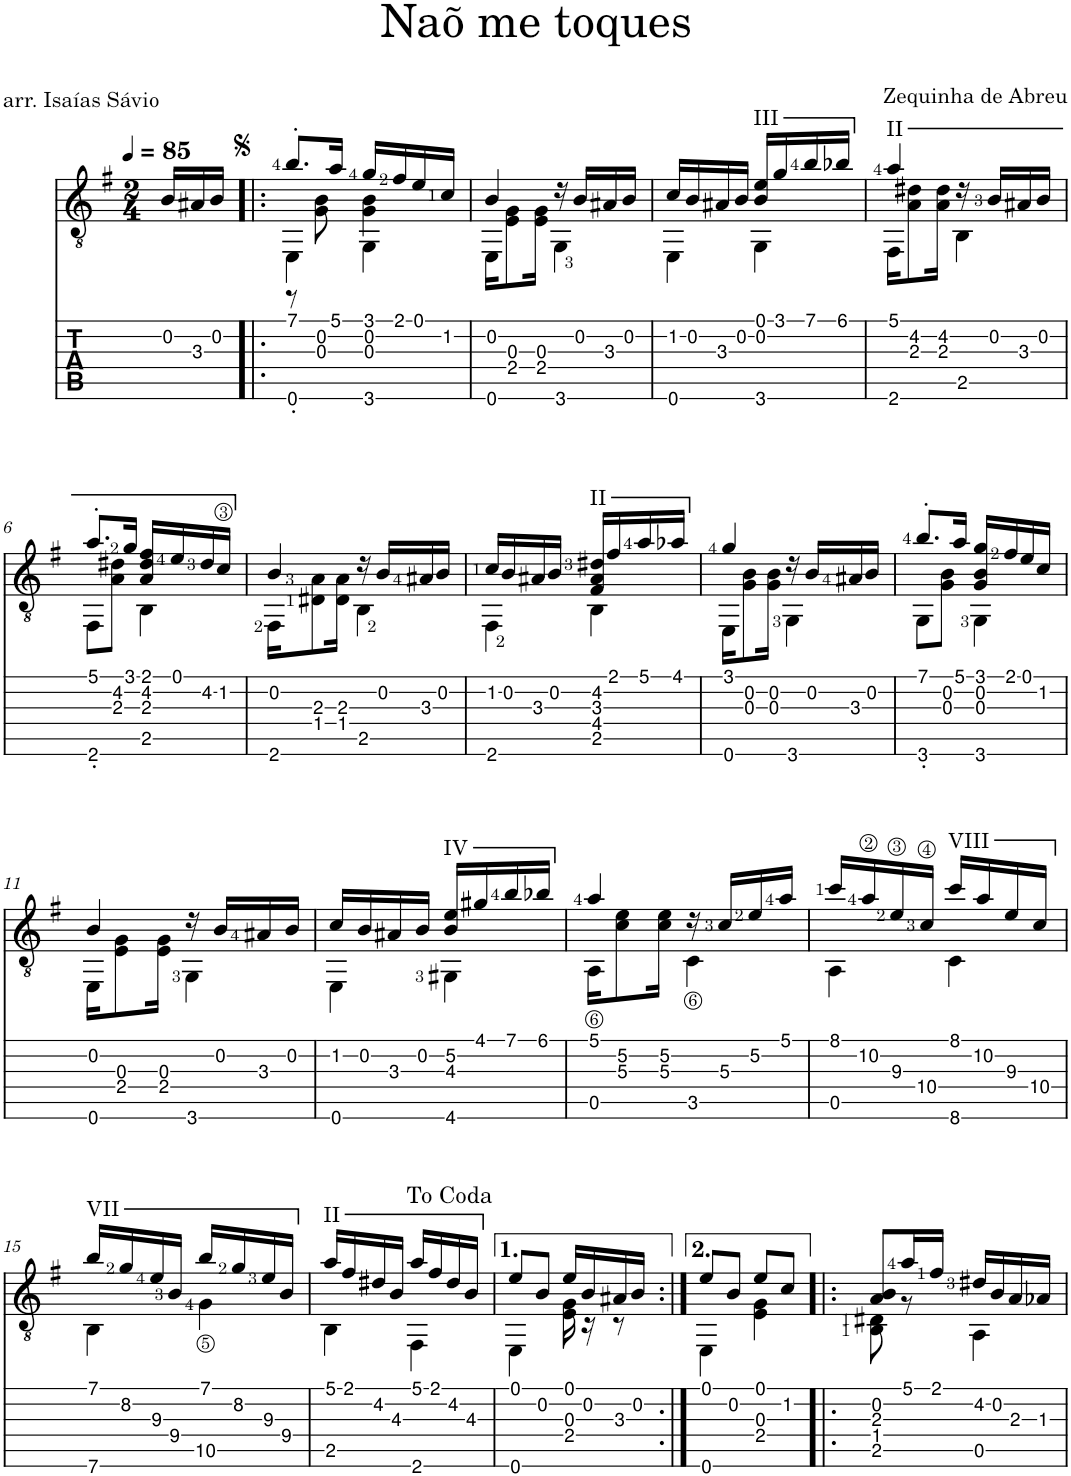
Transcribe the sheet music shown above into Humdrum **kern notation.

**kern	**kern
*part1	*part1
*staff2	*staff1
*I"Classical Guitar	*
*I'Guit.	*
*stria6	*
*	*clefGv2
*k[f#]	*k[f#]
*e:	*e:
*M2/4	*M2/4
*MM85	*MM85
=1	=1
16BLL	16B/LL
16A#X	16A#X/
16BJJ	16B/JJ
=2!|:	=2!|:
*^	*^
*	*^	*	*^
8.b'L	4EE	8r	8.b'/L	4EE\	8r
.	.	8G 8B	.	.	8G\ 8B\
16aJk	.	.	16a/Jk	.	.
16gLL	4GG	4G 4B	16g/LL	4GG\	4G\ 4B\
16f#J	.	.	16f#/	.	.
16eL	.	.	16e/	.	.
16cJJ	.	.	16c/JJ	.	.
*	*v	*v	*	*	*
*	*	*	*v	*v
=3	=3	=3	=3
4B	16EEKL	4B/	16EE\KL
.	8E\ 8G\	.	8E\ 8G\
.	16E\ 16G\Jk	.	16E\ 16G\Jk
16r	4GG	16r	4GG\
16BLL	.	16B/LL	.
16A#X	.	16A#X/	.
16BJJ	.	16B/JJ	.
=4	=4	=4	=4
16cLL	4EE	16c/LL	4EE\
16BJ	.	16B/	.
16A#XL	.	16A#X/	.
16BJJ	.	16B/JJ	.
!	!	!LO:TX:a:t=III	!
16B\ 16e\LL	4GG	16B/ 16e/LL	4GG\
16gJ	.	16g/	.
16bL	.	16b/	.
16b-XJJ	.	16b-X/JJ	.
=5	=5	=5	=5
!	!	!LO:TX:a:t=II	!
4a	16FF#KL	4a/	16FF#\KL
.	8A\ 8d#X\	.	8A\ 8d#X\
.	16A\ 16d#\Jk	.	16A\ 16d#\Jk
16r	4BB	16r	4BB\
16BLL	.	16B/LL	.
16A#X	.	16A#X/	.
16BJJ	.	16B/JJ	.
!!LO:LB:g=z	!!
=6	=6	=6	=6
8.a'L	8FF#L	8.a'/L	8FF#\L
.	8A\ 8d#X\J	.	8A\ 8d#X\J
16gJk	.	16g/Jk	.
16A\ 16d#\ 16f#\LL	4BB	16A/ 16d#/ 16f#/LL	4BB\
16eJ	.	16e/	.
16d#L	.	16d#/	.
16cJJ	.	16c/JJ	.
=7	=7	=7	=7
4B	16FF#KL	4B/	16FF#\KL
.	8D#X\ 8A\	.	8D#X\ 8A\
.	16D#\ 16A\Jk	.	16D#\ 16A\Jk
16r	4BB	16r	4BB\
16BLL	.	16B/LL	.
16A#X	.	16A#X/	.
16BJJ	.	16B/JJ	.
=8	=8	=8	=8
16cLL	4FF#	16c/LL	4FF#\
16BJ	.	16B/	.
16A#XL	.	16A#X/	.
16BJJ	.	16B/JJ	.
!	!	!LO:TX:a:t=II	!
16F#\ 16A#\ 16d#X\LL	4BB	16F#/ 16A#/ 16d#X/LL	4BB\
16f#J	.	16f#/	.
16aL	.	16a/	.
16a-XJJ	.	16a-X/JJ	.
=9	=9	=9	=9
4g	16EEKL	4g/	16EE\KL
.	8G\ 8B\	.	8G\ 8B\
.	16G\ 16B\Jk	.	16G\ 16B\Jk
16r	4GG	16r	4GG\
16BLL	.	16B/LL	.
16A#X	.	16A#X/	.
16BJJ	.	16B/JJ	.
=10	=10	=10	=10
8.b'L	8GGL	8.b'/L	8GG\L
.	8G\ 8B\J	.	8G\ 8B\J
16aJk	.	16a/Jk	.
16G\ 16B\ 16g\LL	4GG	16G/ 16B/ 16g/LL	4GG\
16f#J	.	16f#/	.
16eL	.	16e/	.
16cJJ	.	16c/JJ	.
!!LO:LB:g=z	!!
=11	=11	=11	=11
4B	16EEKL	4B/	16EE\KL
.	8E\ 8G\	.	8E\ 8G\
.	16E\ 16G\Jk	.	16E\ 16G\Jk
16r	4GG	16r	4GG\
16BLL	.	16B/LL	.
16A#X	.	16A#X/	.
16BJJ	.	16B/JJ	.
=12	=12	=12	=12
16cLL	4EE	16c/LL	4EE\
16BJ	.	16B/	.
16A#XL	.	16A#X/	.
16BJJ	.	16B/JJ	.
!	!	!LO:TX:a:t=IV	!
16B\ 16e\LL	4GG#X	16B/ 16e/LL	4GG#X\
16g#XJ	.	16g#X/	.
16bL	.	16b/	.
16b-XJJ	.	16b-X/JJ	.
=13	=13	=13	=13
4a	16AAKL	4a/	16AA\KL
.	8c\ 8e\	.	8c\ 8e\
.	16c\ 16e\Jk	.	16c\ 16e\Jk
16r	4C	16r	4C\
16cLL	.	16c/LL	.
16e	.	16e/	.
16aJJ	.	16a/JJ	.
=14	=14	=14	=14
16ccLL	4AA	16cc/LL	4AA\
16aJ	.	16a/	.
16eL	.	16e/	.
16cJJ	.	16c/JJ	.
!	!	!LO:TX:a:t=VIII	!
16ccLL	4C	16cc/LL	4C\
16aJ	.	16a/	.
16eL	.	16e/	.
16cJJ	.	16c/JJ	.
!!LO:LB:g=z	!!
=15	=15	=15	=15
!	!	!LO:TX:a:t=VII	!
16bLL	4BB	16b/LL	4BB\
16gJ	.	16g/	.
16eL	.	16e/	.
16BJJ	.	16B/JJ	.
16bLL	4G	16b/LL	4G\
16gJ	.	16g/	.
16eL	.	16e/	.
16BJJ	.	16B/JJ	.
=16	=16	=16	=16
!	!	!LO:TX:a:t=II	!
16aLL	4BB	16a/LL	4BB\
16f#J	.	16f#/	.
16d#XL	.	16d#X/	.
16BJJ	.	16B/JJ	.
16aLL	4FF#	16a/LL	4FF#\
16f#J	.	16f#/	.
16d#L	.	16d#/	.
16BJJ	.	16B/JJ	.
=17	=17	=17	=17
8eL	4EE	8e/L	4EE\
8BJ	.	8B/J	.
16eLL	16E 16G	16e/LL	16E\ 16G\
16BJ	16r	16B/	16r
16A#XL	8r	16A#X/	8r
16BJJ	.	16B/JJ	.
=18:|!	=18:|!	=18:|!	=18:|!
8eL	4EE	8e/L	4EE\
8BJ	.	8B/J	.
8eL	4E 4G	8e/L	4E\ 4G\
8cJ	.	8c/J	.
=19!|:	=19!|:	=19!|:	=19!|:
8A\ 8B\L	8BB 8D#X	8A/ 8B/L	8BB\ 8D#X\
16aL	8r	16a/L	8r
16f#JJ	.	16f#/JJ	.
16d#XLL	4AA	16d#X/LL	4AA\
16BJ	.	16B/	.
16AL	.	16A/	.
16A-XJJ	.	16A-X/JJ	.
*v	*v	*	*
*	*v	*v
=	=
*-	*-
